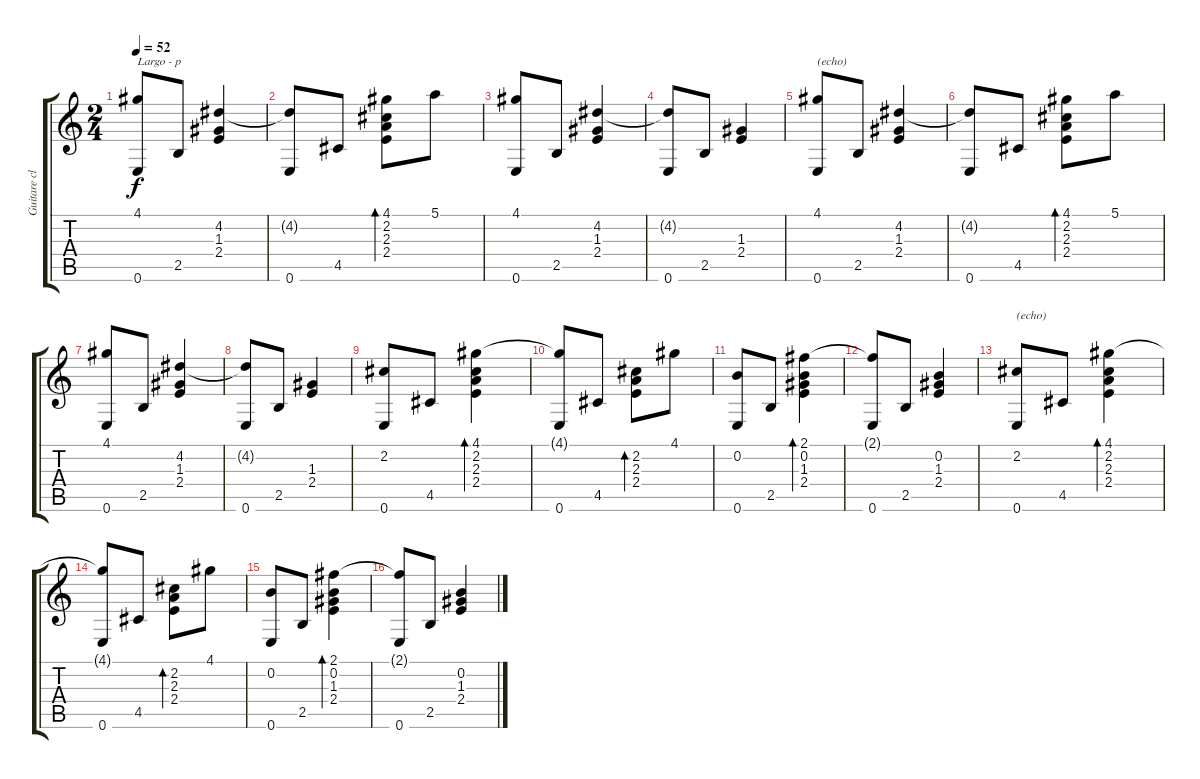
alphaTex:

\track ("Guitare classique" "Guitare cl") {instrument acousticguitarnylon}
\staff {score tabs}
\tuning (E4 B3 G3 D3 A2 E2) {hide}
\ts (2 4)
\tempo 52
\clef g2
\ks c
(4.1 0.6).8{txt "Largo - p" dy f instrument acousticguitarnylon} 2.5.8 (4.2 1.3 2.4).4 |
(4.2{t} 0.6).8 4.5.8 (4.1 2.2 2.3 2.4).8{bd 60} 5.1.8 |
(4.1 0.6).8 2.5.8 (4.2 1.3 2.4).4 |
(4.2{t} 0.6).8 2.5.8 (1.3 2.4).4 |
(4.1 0.6).8{txt "(echo)"} 2.5.8 (4.2 1.3 2.4).4 |
(4.2{t} 0.6).8 4.5.8 (4.1 2.2 2.3 2.4).8{bd 60} 5.1.8 |
(4.1 0.6).8 2.5.8 (4.2 1.3 2.4).4 |
(4.2{t} 0.6).8 2.5.8 (1.3 2.4).4 |
(2.2 0.6).8 4.5.8 (4.1 2.2 2.3 2.4).4{bd 60} |
(4.1{t} 0.6).8 4.5.8 (2.2 2.3 2.4).8{bd 60} 4.1.8 |
(0.2 0.6).8 2.5.8 (2.1 0.2 1.3 2.4).4{bd 60} |
(2.1{t} 0.6).8 2.5.8 (0.2 1.3 2.4).4 |
(2.2 0.6).8{txt "(echo)"} 4.5.8 (4.1 2.2 2.3 2.4).4{bd 60} |
(4.1{t} 0.6).8 4.5.8 (2.2 2.3 2.4).8{bd 60} 4.1.8 |
(0.2 0.6).8 2.5.8 (2.1 0.2 1.3 2.4).4{bd 60} |
(2.1{t} 0.6).8 2.5.8 (0.2 1.3 2.4).4
